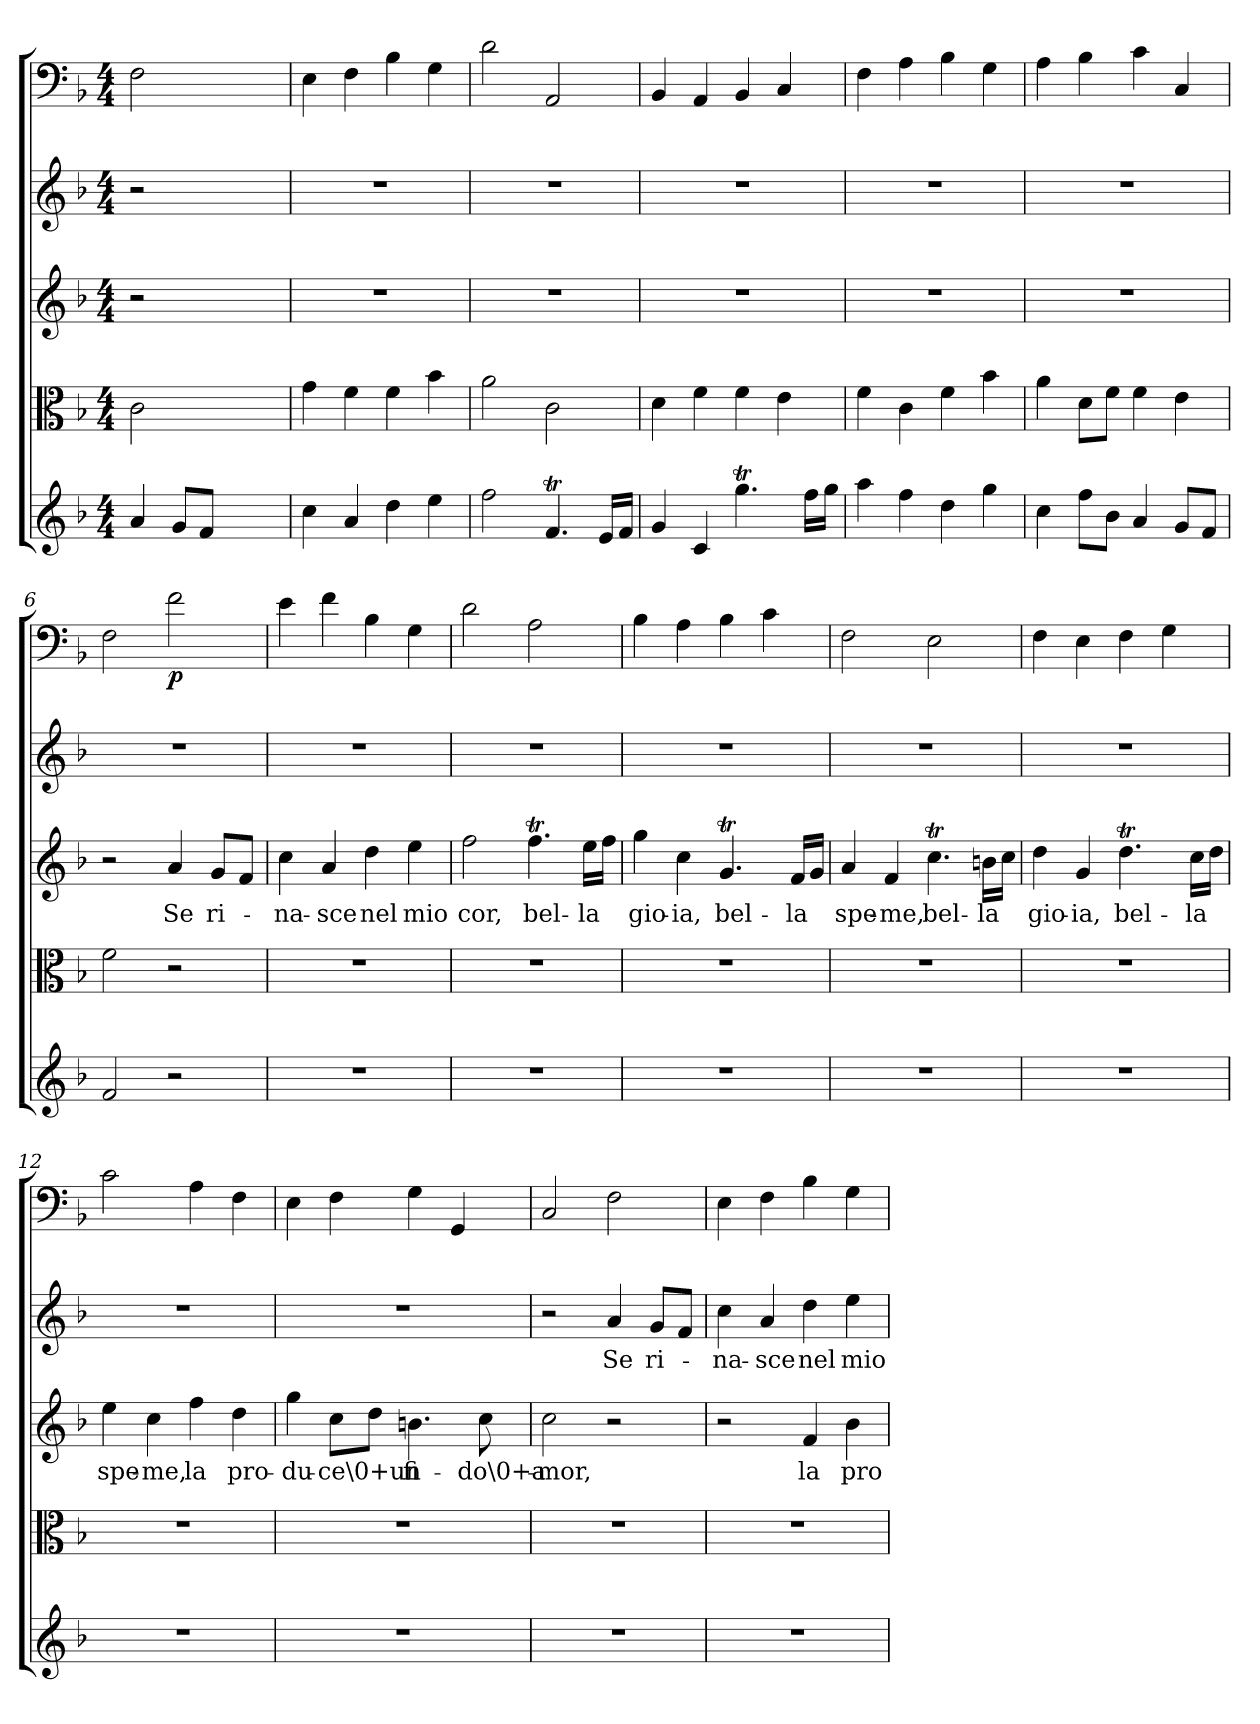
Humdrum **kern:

**kern	**kern	**kern	**text	**kern	**text	**kern	**dynam
*part5	*part4	*part3	*part3	*part2	*part2	*part1	*part1
*staff5	*staff4	*staff3	*staff3	*staff2	*staff2	*staff1	*staff1
*clefG2	*clefC3	*clefG2	*	*clefG2	*	*clefF4	*
*k[b-]	*k[b-]	*k[b-]	*	*k[b-]	*	*k[b-]	*
*F:	*F:	*F:	*	*F:	*	*F:	*
*M4/4	*M4/4	*M4/4	*	*M4/4	*	*M4/4	*
=	=	=	=	=	=	=	=
4a/	2c\	2r	.	2r	.	2F\	.
8g/L	.	.	.	.	.	.	.
8f/J	.	.	.	.	.	.	.
2ryy	2ryy	2ryy	.	2ryy	.	2ryy	.
=1	=1	=1	=1	=1	=1	=1	=1
4cc\	4g\	1r	.	1r	.	4E\	.
4a/	4f\	.	.	.	.	4F\	.
4dd\	4f\	.	.	.	.	4B-\	.
4ee\	4b-\	.	.	.	.	4G\	.
=2	=2	=2	=2	=2	=2	=2	=2
2ff\	2a\	1r	.	1r	.	2d\	.
4.fT/	2c\	.	.	.	.	2AA/	.
16e/LL	.	.	.	.	.	.	.
16f/JJ	.	.	.	.	.	.	.
=3	=3	=3	=3	=3	=3	=3	=3
4g/	4d\	1r	.	1r	.	4BB-/	.
4c/	4f\	.	.	.	.	4AA/	.
4.ggT\	4f\	.	.	.	.	4BB-/	.
.	4e\	.	.	.	.	4C/	.
16ff\LL	.	.	.	.	.	.	.
16gg\JJ	.	.	.	.	.	.	.
=4	=4	=4	=4	=4	=4	=4	=4
4aa\	4f\	1r	.	1r	.	4F\	.
4ff\	4c\	.	.	.	.	4A\	.
4dd\	4f\	.	.	.	.	4B-\	.
4gg\	4b-\	.	.	.	.	4G\	.
=5	=5	=5	=5	=5	=5	=5	=5
4cc\	4a\	1r	.	1r	.	4A\	.
8ff\L	8d\L	.	.	.	.	4B-\	.
8b-\J	8f\J	.	.	.	.	.	.
4a/	4f\	.	.	.	.	4c\	.
8g/L	4e\	.	.	.	.	4C/	.
8f/J	.	.	.	.	.	.	.
=6	=6	=6	=6	=6	=6	=6	=6
2f/	2f\	2r	.	1r	.	2F\	.
2r	2r	4a/	Se	.	.	2f\	p
.	.	8g/L	ri-	.	.	.	.
.	.	8f/J	.	.	.	.	.
=7	=7	=7	=7	=7	=7	=7	=7
1r	1r	4cc\	-na-	1r	.	4e\	.
.	.	4a/	-sce	.	.	4f\	.
.	.	4dd\	nel	.	.	4B-\	.
.	.	4ee\	mio	.	.	4G\	.
=8	=8	=8	=8	=8	=8	=8	=8
1r	1r	2ff\	cor,	1r	.	2d\	.
.	.	4.ffT\	bel-	.	.	2A\	.
.	.	16ee\LL	-la	.	.	.	.
.	.	16ff\JJ	.	.	.	.	.
=9	=9	=9	=9	=9	=9	=9	=9
1r	1r	4gg\	gio-	1r	.	4B-\	.
.	.	4cc\	-ia,	.	.	4A\	.
.	.	4.gT/	bel-	.	.	4B-\	.
.	.	.	.	.	.	4c\	.
.	.	16f/LL	-la	.	.	.	.
.	.	16g/JJ	.	.	.	.	.
=10	=10	=10	=10	=10	=10	=10	=10
1r	1r	4a/	spe-	1r	.	2F\	.
.	.	4f/	-me,	.	.	.	.
.	.	4.ccT\	bel-	.	.	2E\	.
.	.	16bn\LL	-la	.	.	.	.
.	.	16cc\JJ	.	.	.	.	.
=11	=11	=11	=11	=11	=11	=11	=11
1r	1r	4dd\	gio-	1r	.	4F\	.
.	.	4g/	-ia,	.	.	4E\	.
.	.	4.ddT\	bel-	.	.	4F\	.
.	.	.	.	.	.	4G\	.
.	.	16cc\LL	-la	.	.	.	.
.	.	16dd\JJ	.	.	.	.	.
=12	=12	=12	=12	=12	=12	=12	=12
1r	1r	4ee\	spe-	1r	.	2c\	.
.	.	4cc\	-me,	.	.	.	.
.	.	4ff\	la	.	.	4A\	.
.	.	4dd\	pro-	.	.	4F\	.
=13	=13	=13	=13	=13	=13	=13	=13
1r	1r	4gg\	-du-	1r	.	4E\	.
.	.	8cc\L	-ce\0+un	.	.	4F\	.
.	.	8dd\J	.	.	.	.	.
.	.	4.bn\	fi-	.	.	4G\	.
.	.	.	.	.	.	4GG/	.
.	.	8cc\	-do\0+a-	.	.	.	.
=14	=14	=14	=14	=14	=14	=14	=14
1r	1r	2cc\	-mor,	2r	.	2C/	.
.	.	2r	.	4a/	-Se	2F\	.
.	.	.	.	8g/L	ri-	.	.
.	.	.	.	8f/J	.	.	.
=15	=15	=15	=15	=15	=15	=15	=15
1r	1r	2r	.	4cc\	-na-	4E\	.
.	.	.	.	4a/	-sce	4F\	.
.	.	4f/	la	4dd\	nel	4B-\	.
.	.	4b-\	pro-	4ee\	mio	4G\	.
=	=	=	=	=	=	=	=
*-	*-	*-	*-	*-	*-	*-	*-
